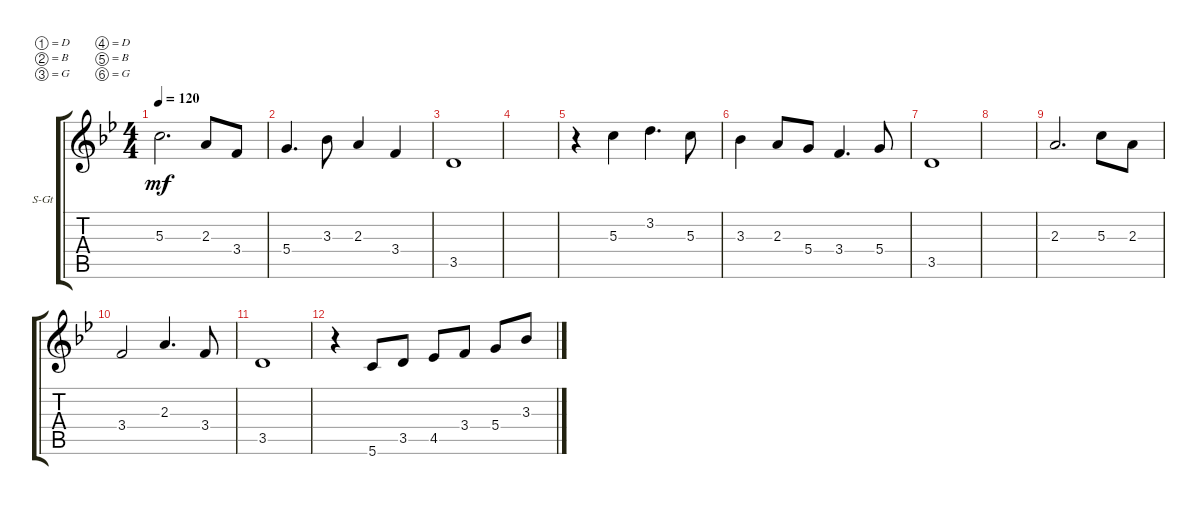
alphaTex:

\defaultSystemsLayout 4
\bracketExtendMode groupsimilarinstruments
\firstSystemTrackNameOrientation horizontal
\otherSystemsTrackNameOrientation horizontal
\track ("Steel Guitar" "S-Gt") {instrument acousticguitarsteel}
\staff {score tabs}
\tuning (D4 B3 G3 D3 B2 G2)
\ts (4 4)
\tempo 120
\clef g2
\ks bb
5.3.2{d dy mf instrument acousticguitarsteel} 2.3.8 3.4.8 |
5.4.4{d} 3.3.8 2.3.4 3.4.4 |
3.5.1 |
|
r.4 5.3.4 3.2.4{d} 5.3.8 |
3.3.4 2.3.8 5.4.8 3.4.4{d} 5.4.8 |
3.5.1 |
|
2.3.2{d} 5.3.8 2.3.8 |
3.4.2 2.3.4{d} 3.4.8 |
3.5.1 |
r.4 5.6.8 3.5.8 4.5.8 3.4.8 5.4.8 3.3.8
